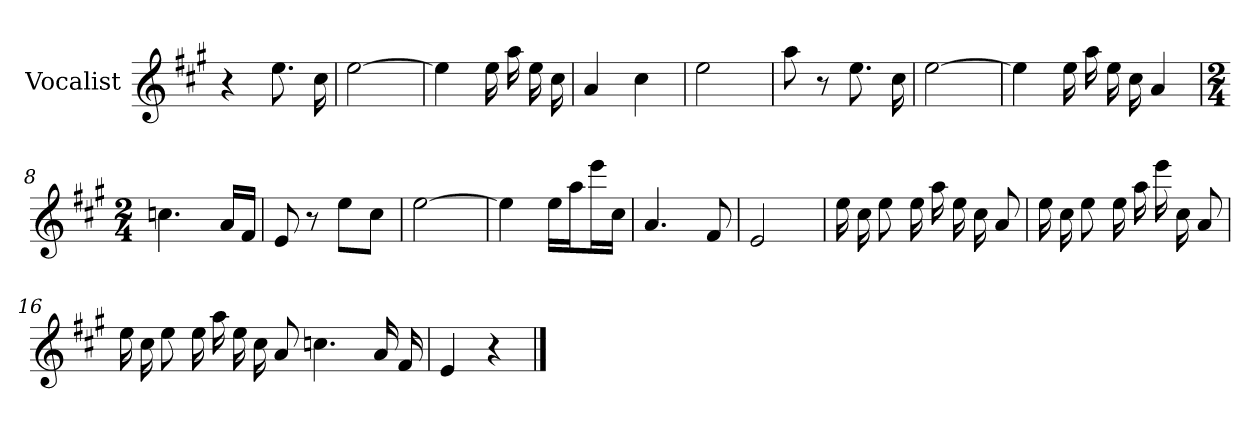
**kern
*part1
*staff1
*I"Vocalist
*k[f#c#g#]
*A:
=
4r
8.ee
16cc#
=1
[2ee
=2
4ee]
16ee
16aa
16ee
16cc#
=3
4a
4cc#
=4
2ee
=5
8aa
8r
8.ee
16cc#
=6
[2ee
=7
4ee]
16ee
16aa
16ee
16cc#
4a
=8
*M2/4
4.ccn
16aLL
16f#JJ
=9
8e
8r
8eeL
8cc#J
=10
[2ee
=11
4ee]
16eeLL
16aaJ
16eeeL
16cc#JJ
=12
4.a
8f#
=13
2e
=14
16ee
16cc#
8ee
16ee
16aa
16ee
16cc#
8a
=15
16ee
16cc#
8ee
16ee
16aa
16eee
16cc#
8a
=16
16ee
16cc#
8ee
16ee
16aa
16ee
16cc#
8a
4.ccn
16a
16f#
=17
4e
4r
==
*-
